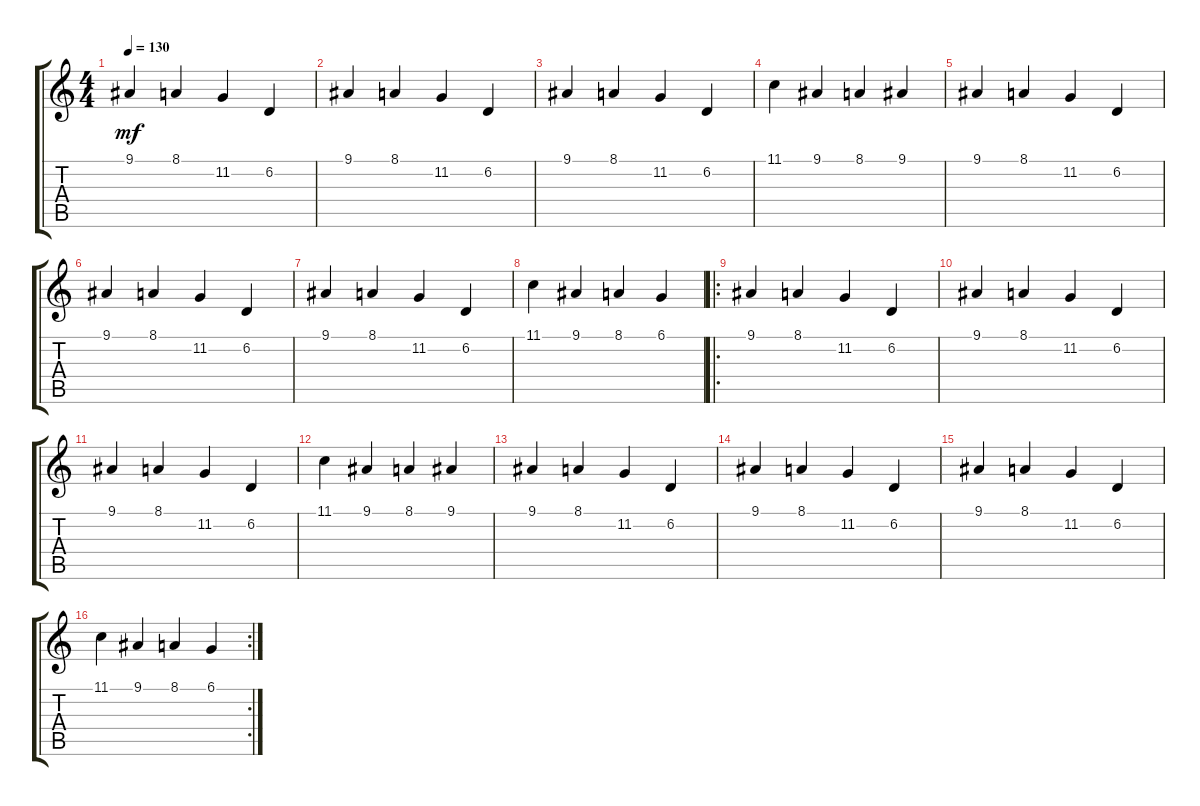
\track ("   " "   ") {instrument vibraphone}
\staff {score tabs}
\tuning (Db4 Ab3 E3 B2 Gb2 B1) {hide}
\ts (4 4)
\tempo 130
\clef g2
\ks c
9.1.4{dy mf} 8.1.4 11.2.4 6.2.4 |
9.1.4 8.1.4 11.2.4 6.2.4 |
9.1.4 8.1.4 11.2.4 6.2.4 |
11.1.4 9.1.4 8.1.4 9.1.4 |
9.1.4 8.1.4 11.2.4 6.2.4 |
9.1.4 8.1.4 11.2.4 6.2.4 |
9.1.4 8.1.4 11.2.4 6.2.4 |
11.1.4 9.1.4 8.1.4 6.1.4 |
\ro
9.1.4 8.1.4 11.2.4 6.2.4 |
9.1.4 8.1.4 11.2.4 6.2.4 |
9.1.4 8.1.4 11.2.4 6.2.4 |
11.1.4 9.1.4 8.1.4 9.1.4 |
9.1.4 8.1.4 11.2.4 6.2.4 |
9.1.4 8.1.4 11.2.4 6.2.4 |
9.1.4 8.1.4 11.2.4 6.2.4 |
\rc 2
11.1.4 9.1.4 8.1.4 6.1.4
